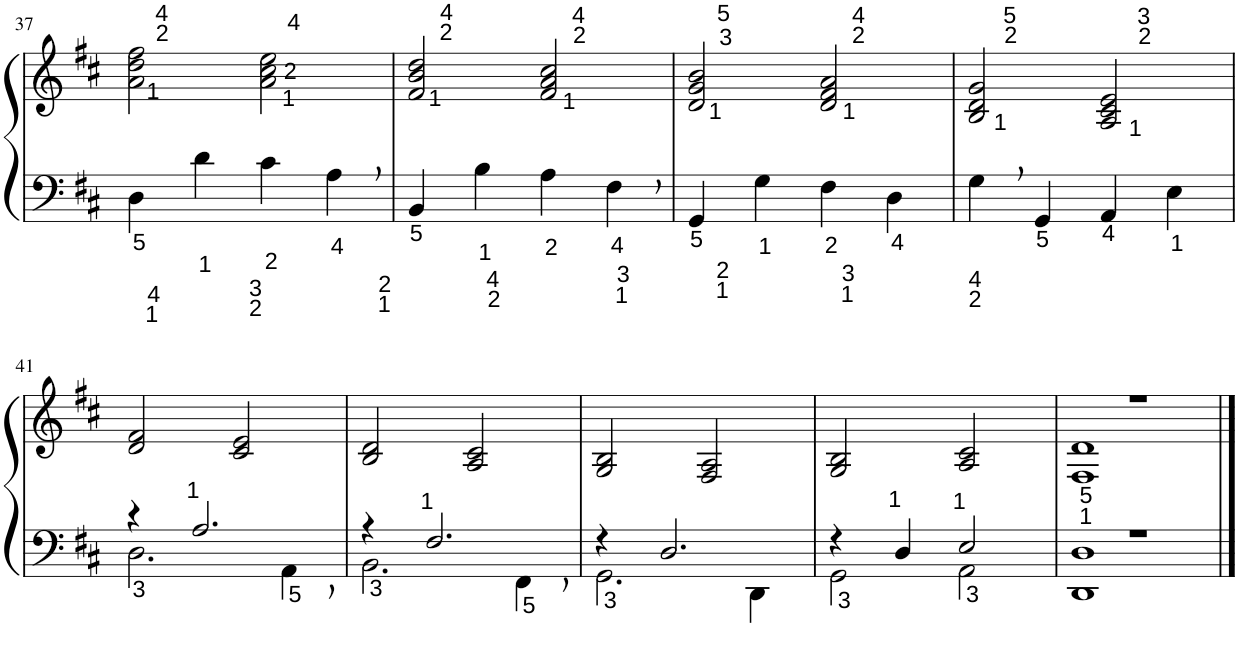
**kern	**kern
*part1	*part1
*staff2	*staff1
*I"Piano	*
*I'Pno.	*
!!LO:PB:g=z
*clefF4	*clefG2
*k[f#c#]	*k[f#c#]
*M4/4	*M4/4
=37	=37
4D<\	2a\ 2dd\ 2ff#\
4d<\	.
4c#<\	2a\ 2cc#\ 2ee\
4A<,\	.
=38	=38
4BB/	2f#/ 2b/ 2dd/
4B<\	.
4A<\	2f#/ 2a/ 2cc#/
4F#<,\	.
=39	=39
4GG/	2d/ 2g/ 2b/
4G<\	.
4F#<\	2d/ 2f#/ 2a/
4D<\	.
=40	=40
4G,\	2B/ 2d/ 2g/
4GG/	.
4AA/	2A/ 2c#/ 2e/
4E<\	.
!!LO:LB:g=z
=41	=41
*^	*
4r	2.D\	2d/ 2f#/
2.A,/	.	.
.	.	2c#/ 2e/
.	4AA\	.
=42	=42	=42
4r	2.BB\	2B/ 2d/
2.F#,/	.	.
.	.	2A/ 2c#/
.	4FF#\	.
=43	=43	=43
4r	2.GG\	2G/ 2B/
2.D/	.	.
.	.	2F#/ 2A/
.	4DD\	.
=44	=44	=44
4r	2GG\	2G/ 2B/
4D/	.	.
2E/	2AA\	2A/ 2c#/
=45	=45	=45
*	*	*^
1r	1DD 1D	1r	1F# 1d
*v	*v	*	*
*	*v	*v
==	==
*-	*-
